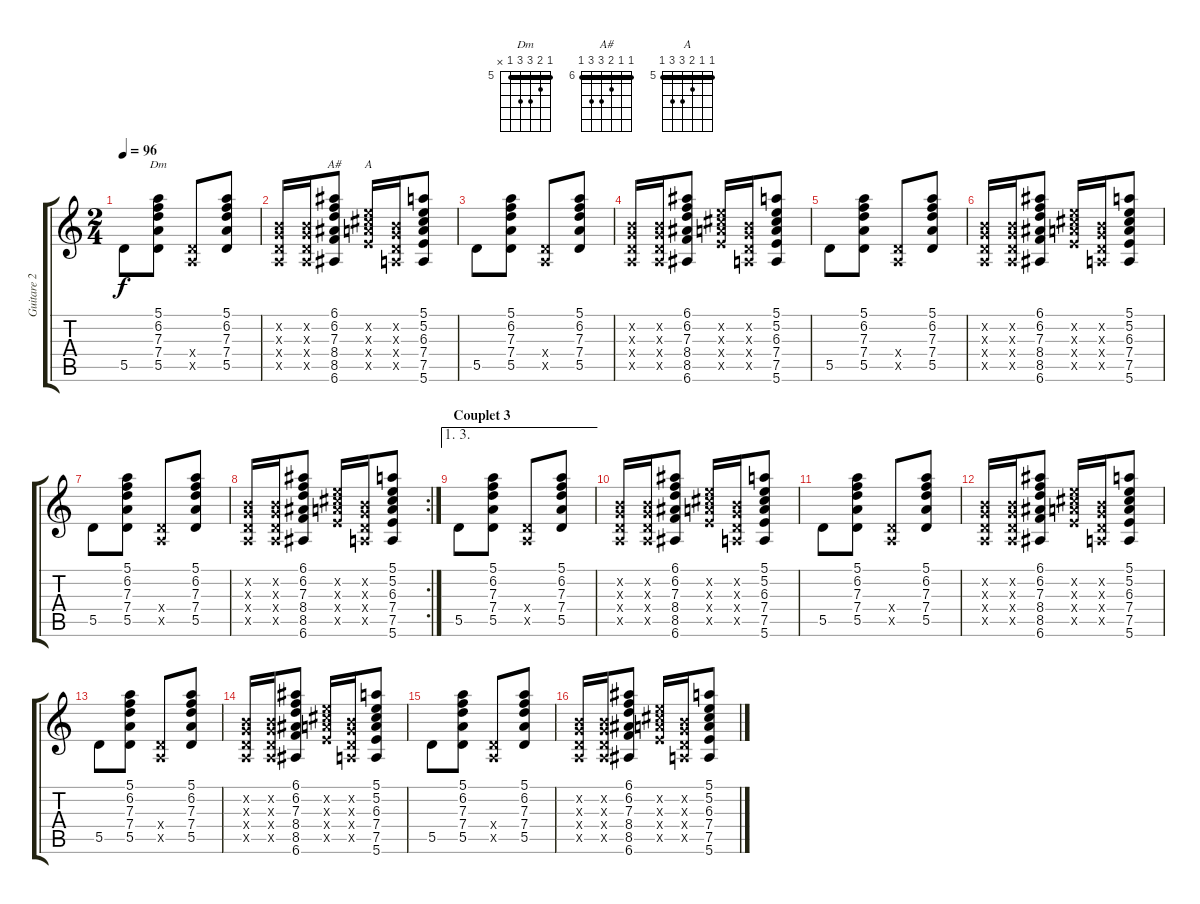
\track ("Guitare 2" "Guitare 2") {instrument acousticguitarsteel}
\staff {score tabs}
\tuning (E4 B3 G3 D3 A2 E2) {hide}
\chord ("Dm" 5 6 7 7 5 x) {firstfret 5 barre 5}
\chord ("A#" 6 6 7 8 8 6) {firstfret 6 barre 6}
\chord ("A" 5 5 6 7 7 5) {firstfret 5 barre 5}
\ts (2 4)
\tempo 96
\clef g2
\ks c
5.5.8{dy f} (5.1 6.2 7.3 7.4 5.5).8{ch "Dm"} (0.4{x} 0.5{x}).8 (5.1 6.2 7.3 7.4 5.5).8 |
(0.2{x} 0.3{x} 0.4{x} 0.5{x}).16 (0.2{x} 0.3{x} 0.4{x} 0.5{x}).16 (6.1 6.2 7.3 8.4 8.5 6.6).8{ch "A#"} (5.2{x} 6.3{x} 7.4{x} 7.5{x}).16{ch "A"} (0.2{x} 0.3{x} 0.4{x} 0.5{x}).16 (5.1 5.2 6.3 7.4 7.5 5.6).8 |
5.5.8 (5.1 6.2 7.3 7.4 5.5).8 (0.4{x} 0.5{x}).8 (5.1 6.2 7.3 7.4 5.5).8 |
(0.2{x} 0.3{x} 0.4{x} 0.5{x}).16 (0.2{x} 0.3{x} 0.4{x} 0.5{x}).16 (6.1 6.2 7.3 8.4 8.5 6.6).8 (5.2{x} 6.3{x} 7.4{x} 7.5{x}).16 (0.2{x} 0.3{x} 0.4{x} 0.5{x}).16 (5.1 5.2 6.3 7.4 7.5 5.6).8 |
5.5.8 (5.1 6.2 7.3 7.4 5.5).8 (0.4{x} 0.5{x}).8 (5.1 6.2 7.3 7.4 5.5).8 |
(0.2{x} 0.3{x} 0.4{x} 0.5{x}).16 (0.2{x} 0.3{x} 0.4{x} 0.5{x}).16 (6.1 6.2 7.3 8.4 8.5 6.6).8 (5.2{x} 6.3{x} 7.4{x} 7.5{x}).16 (0.2{x} 0.3{x} 0.4{x} 0.5{x}).16 (5.1 5.2 6.3 7.4 7.5 5.6).8 |
5.5.8 (5.1 6.2 7.3 7.4 5.5).8 (0.4{x} 0.5{x}).8 (5.1 6.2 7.3 7.4 5.5).8 |
\rc 2
(0.2{x} 0.3{x} 0.4{x} 0.5{x}).16 (0.2{x} 0.3{x} 0.4{x} 0.5{x}).16 (6.1 6.2 7.3 8.4 8.5 6.6).8 (5.2{x} 6.3{x} 7.4{x} 7.5{x}).16 (0.2{x} 0.3{x} 0.4{x} 0.5{x}).16 (5.1 5.2 6.3 7.4 7.5 5.6).8 |
\ae (1 3)
\section ("" "Couplet 3")
5.5.8 (5.1 6.2 7.3 7.4 5.5).8 (0.4{x} 0.5{x}).8 (5.1 6.2 7.3 7.4 5.5).8 |
(0.2{x} 0.3{x} 0.4{x} 0.5{x}).16 (0.2{x} 0.3{x} 0.4{x} 0.5{x}).16 (6.1 6.2 7.3 8.4 8.5 6.6).8 (5.2{x} 6.3{x} 7.4{x} 7.5{x}).16 (0.2{x} 0.3{x} 0.4{x} 0.5{x}).16 (5.1 5.2 6.3 7.4 7.5 5.6).8 |
5.5.8 (5.1 6.2 7.3 7.4 5.5).8 (0.4{x} 0.5{x}).8 (5.1 6.2 7.3 7.4 5.5).8 |
(0.2{x} 0.3{x} 0.4{x} 0.5{x}).16 (0.2{x} 0.3{x} 0.4{x} 0.5{x}).16 (6.1 6.2 7.3 8.4 8.5 6.6).8 (5.2{x} 6.3{x} 7.4{x} 7.5{x}).16 (0.2{x} 0.3{x} 0.4{x} 0.5{x}).16 (5.1 5.2 6.3 7.4 7.5 5.6).8 |
5.5.8 (5.1 6.2 7.3 7.4 5.5).8 (0.4{x} 0.5{x}).8 (5.1 6.2 7.3 7.4 5.5).8 |
(0.2{x} 0.3{x} 0.4{x} 0.5{x}).16 (0.2{x} 0.3{x} 0.4{x} 0.5{x}).16 (6.1 6.2 7.3 8.4 8.5 6.6).8 (5.2{x} 6.3{x} 7.4{x} 7.5{x}).16 (0.2{x} 0.3{x} 0.4{x} 0.5{x}).16 (5.1 5.2 6.3 7.4 7.5 5.6).8 |
5.5.8 (5.1 6.2 7.3 7.4 5.5).8 (0.4{x} 0.5{x}).8 (5.1 6.2 7.3 7.4 5.5).8 |
(0.2{x} 0.3{x} 0.4{x} 0.5{x}).16 (0.2{x} 0.3{x} 0.4{x} 0.5{x}).16 (6.1 6.2 7.3 8.4 8.5 6.6).8 (5.2{x} 6.3{x} 7.4{x} 7.5{x}).16 (0.2{x} 0.3{x} 0.4{x} 0.5{x}).16 (5.1 5.2 6.3 7.4 7.5 5.6).8
